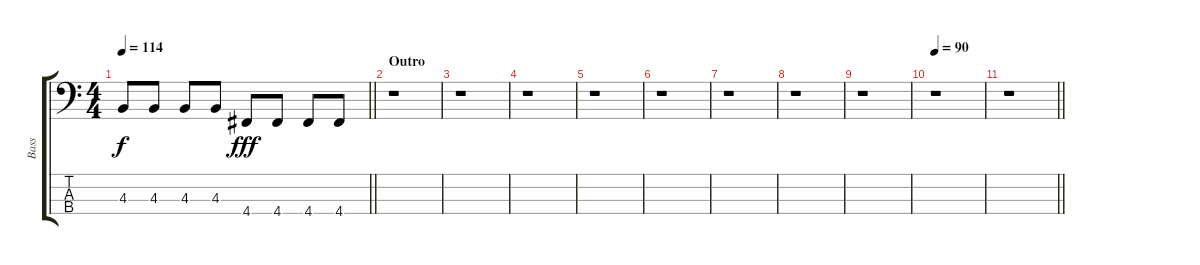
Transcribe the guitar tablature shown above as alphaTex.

\track ("Bass" "Bass") {instrument electricbasspick}
\staff {score tabs}
\tuning (F2 C2 G1 D1) {hide}
\ts (4 4)
\tempo 114
\clef f4
\barLineRight lightlight
\ks c
4.3.8{dy f} 4.3.8 4.3.8 4.3.8 4.4.8{dy fff} 4.4.8 4.4.8 4.4.8 |
\section ("" "Outro")
r.1 |
r.1 |
r.1 |
r.1 |
r.1 |
r.1 |
r.1 |
r.1 |
\tempo 90
r.1 |
\barLineRight lightlight
r.1
